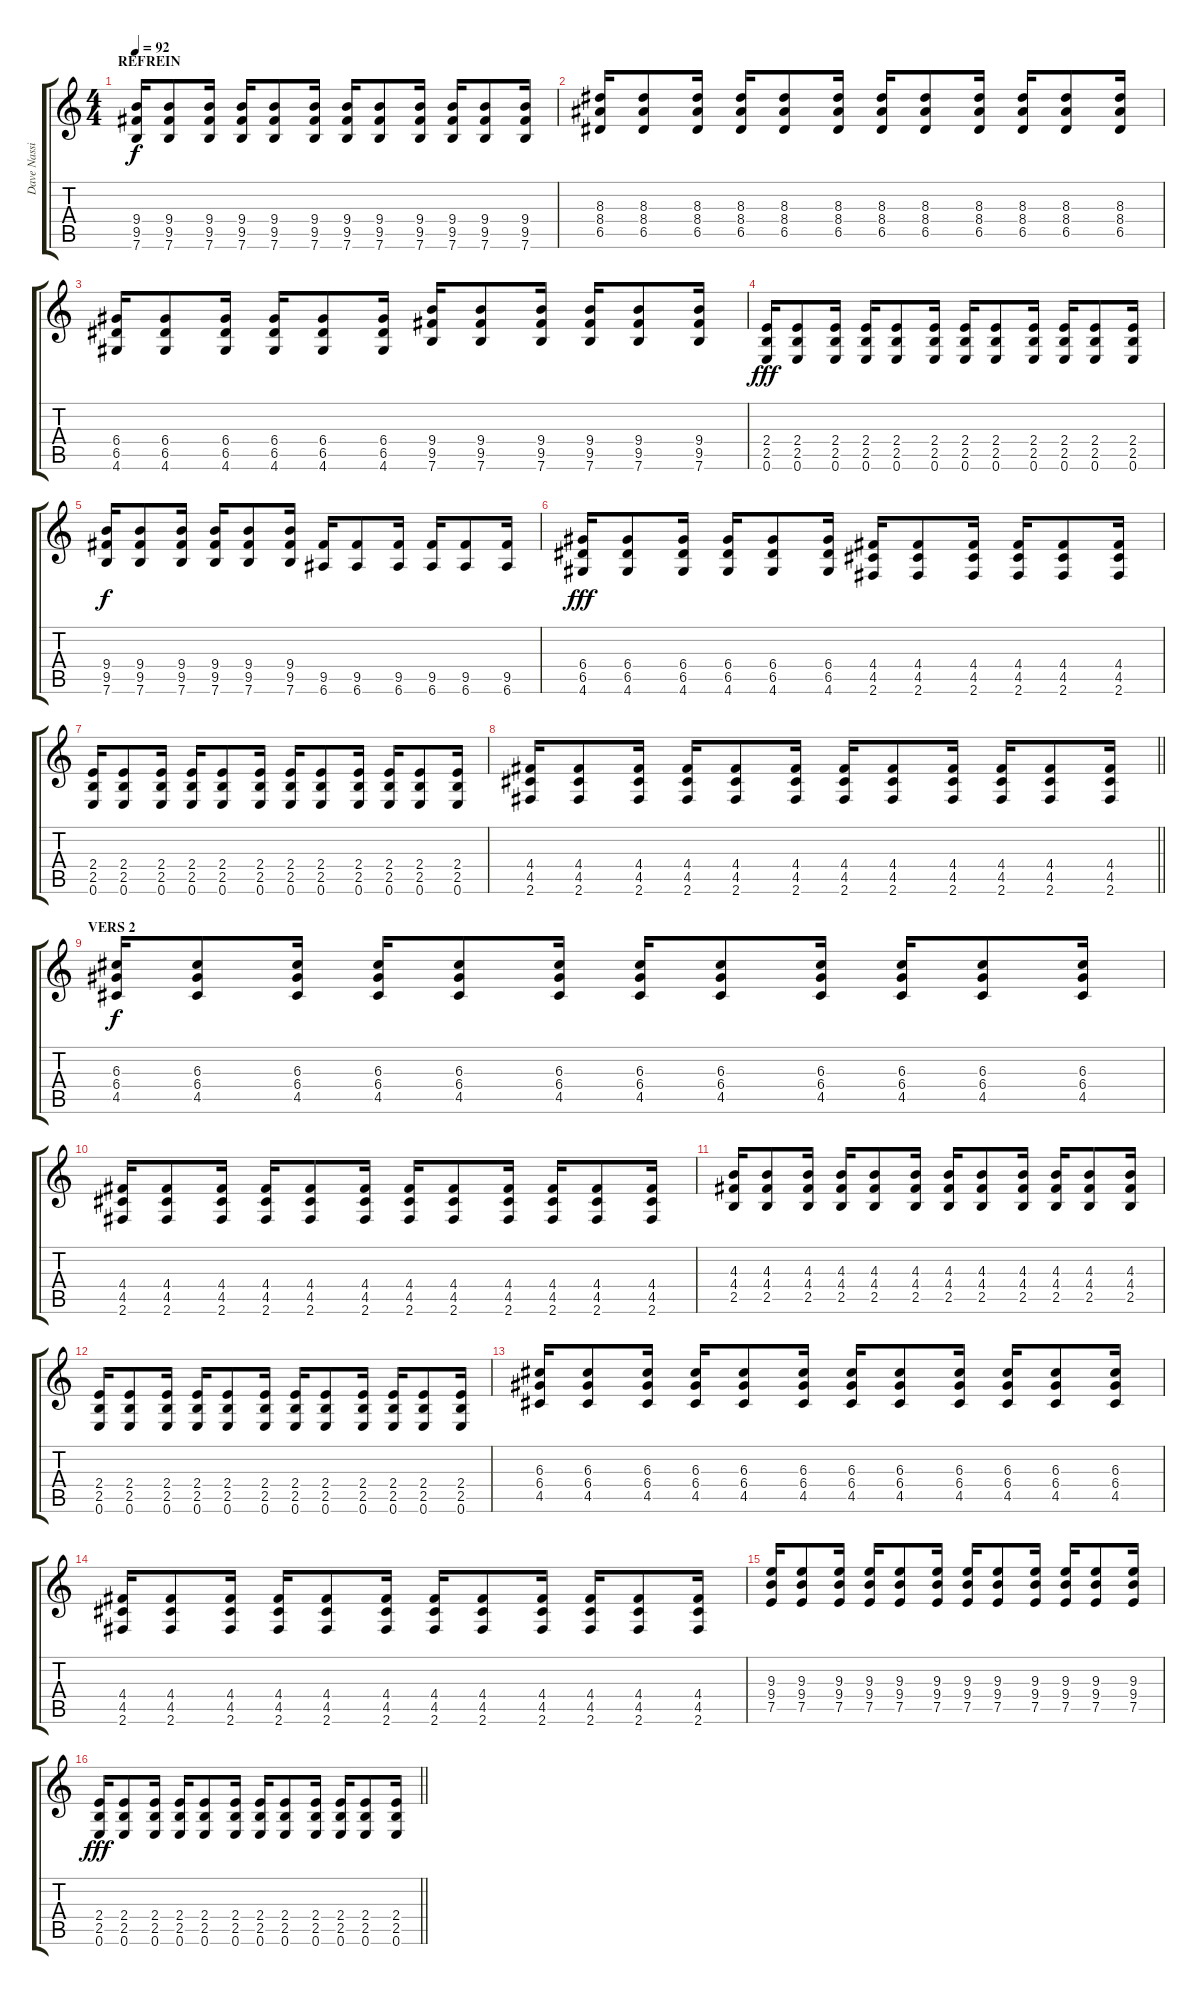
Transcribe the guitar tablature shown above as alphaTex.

\track ("Dave Nassie" "Dave Nassi") {instrument distortionguitar}
\staff {score tabs}
\tuning (E4 B3 G3 D3 A2 E2) {hide}
\ts (4 4)
\section ("" "REFREIN")
\tempo 92
\clef g2
\ks c
(9.4 9.5 7.6).16{dy f} (9.4 9.5 7.6).8 (9.4 9.5 7.6).16 (9.4 9.5 7.6).16 (9.4 9.5 7.6).8 (9.4 9.5 7.6).16 (9.4 9.5 7.6).16 (9.4 9.5 7.6).8 (9.4 9.5 7.6).16 (9.4 9.5 7.6).16 (9.4 9.5 7.6).8 (9.4 9.5 7.6).16 |
(8.3 8.4 6.5).16 (8.3 8.4 6.5).8 (8.3 8.4 6.5).16 (8.3 8.4 6.5).16 (8.3 8.4 6.5).8 (8.3 8.4 6.5).16 (8.3 8.4 6.5).16 (8.3 8.4 6.5).8 (8.3 8.4 6.5).16 (8.3 8.4 6.5).16 (8.3 8.4 6.5).8 (8.3 8.4 6.5).16 |
(6.4 6.5 4.6).16 (6.4 6.5 4.6).8 (6.4 6.5 4.6).16 (6.4 6.5 4.6).16 (6.4 6.5 4.6).8 (6.4 6.5 4.6).16 (9.4 9.5 7.6).16 (9.4 9.5 7.6).8 (9.4 9.5 7.6).16 (9.4 9.5 7.6).16 (9.4 9.5 7.6).8 (9.4 9.5 7.6).16 |
(2.4 2.5 0.6).16{dy fff} (2.4 2.5 0.6).8 (2.4 2.5 0.6).16 (2.4 2.5 0.6).16 (2.4 2.5 0.6).8 (2.4 2.5 0.6).16 (2.4 2.5 0.6).16 (2.4 2.5 0.6).8 (2.4 2.5 0.6).16 (2.4 2.5 0.6).16 (2.4 2.5 0.6).8 (2.4 2.5 0.6).16 |
(9.4 9.5 7.6).16{dy f} (9.4 9.5 7.6).8 (9.4 9.5 7.6).16 (9.4 9.5 7.6).16 (9.4 9.5 7.6).8 (9.4 9.5 7.6).16 (9.5 6.6).16 (9.5 6.6).8 (9.5 6.6).16 (9.5 6.6).16 (9.5 6.6).8 (9.5 6.6).16 |
(6.4 6.5 4.6).16{dy fff} (6.4 6.5 4.6).8 (6.4 6.5 4.6).16 (6.4 6.5 4.6).16 (6.4 6.5 4.6).8 (6.4 6.5 4.6).16 (4.4 4.5 2.6).16 (4.4 4.5 2.6).8 (4.4 4.5 2.6).16 (4.4 4.5 2.6).16 (4.4 4.5 2.6).8 (4.4 4.5 2.6).16 |
(2.4 2.5 0.6).16 (2.4 2.5 0.6).8 (2.4 2.5 0.6).16 (2.4 2.5 0.6).16 (2.4 2.5 0.6).8 (2.4 2.5 0.6).16 (2.4 2.5 0.6).16 (2.4 2.5 0.6).8 (2.4 2.5 0.6).16 (2.4 2.5 0.6).16 (2.4 2.5 0.6).8 (2.4 2.5 0.6).16 |
\barLineRight lightlight
(4.4 4.5 2.6).16 (4.4 4.5 2.6).8 (4.4 4.5 2.6).16 (4.4 4.5 2.6).16 (4.4 4.5 2.6).8 (4.4 4.5 2.6).16 (4.4 4.5 2.6).16 (4.4 4.5 2.6).8 (4.4 4.5 2.6).16 (4.4 4.5 2.6).16 (4.4 4.5 2.6).8 (4.4 4.5 2.6).16 |
\section ("" "VERS 2")
(6.3 6.4 4.5).16{dy f} (6.3 6.4 4.5).8 (6.3 6.4 4.5).16 (6.3 6.4 4.5).16 (6.3 6.4 4.5).8 (6.3 6.4 4.5).16 (6.3 6.4 4.5).16 (6.3 6.4 4.5).8 (6.3 6.4 4.5).16 (6.3 6.4 4.5).16 (6.3 6.4 4.5).8 (6.3 6.4 4.5).16 |
(4.4 4.5 2.6).16 (4.4 4.5 2.6).8 (4.4 4.5 2.6).16 (4.4 4.5 2.6).16 (4.4 4.5 2.6).8 (4.4 4.5 2.6).16 (4.4 4.5 2.6).16 (4.4 4.5 2.6).8 (4.4 4.5 2.6).16 (4.4 4.5 2.6).16 (4.4 4.5 2.6).8 (4.4 4.5 2.6).16 |
(4.3 4.4 2.5).16 (4.3 4.4 2.5).8 (4.3 4.4 2.5).16 (4.3 4.4 2.5).16 (4.3 4.4 2.5).8 (4.3 4.4 2.5).16 (4.3 4.4 2.5).16 (4.3 4.4 2.5).8 (4.3 4.4 2.5).16 (4.3 4.4 2.5).16 (4.3 4.4 2.5).8 (4.3 4.4 2.5).16 |
(2.4 2.5 0.6).16 (2.4 2.5 0.6).8 (2.4 2.5 0.6).16 (2.4 2.5 0.6).16 (2.4 2.5 0.6).8 (2.4 2.5 0.6).16 (2.4 2.5 0.6).16 (2.4 2.5 0.6).8 (2.4 2.5 0.6).16 (2.4 2.5 0.6).16 (2.4 2.5 0.6).8 (2.4 2.5 0.6).16 |
(6.3 6.4 4.5).16 (6.3 6.4 4.5).8 (6.3 6.4 4.5).16 (6.3 6.4 4.5).16 (6.3 6.4 4.5).8 (6.3 6.4 4.5).16 (6.3 6.4 4.5).16 (6.3 6.4 4.5).8 (6.3 6.4 4.5).16 (6.3 6.4 4.5).16 (6.3 6.4 4.5).8 (6.3 6.4 4.5).16 |
(4.4 4.5 2.6).16 (4.4 4.5 2.6).8 (4.4 4.5 2.6).16 (4.4 4.5 2.6).16 (4.4 4.5 2.6).8 (4.4 4.5 2.6).16 (4.4 4.5 2.6).16 (4.4 4.5 2.6).8 (4.4 4.5 2.6).16 (4.4 4.5 2.6).16 (4.4 4.5 2.6).8 (4.4 4.5 2.6).16 |
(9.3 9.4 7.5).16 (9.3 9.4 7.5).8 (9.3 9.4 7.5).16 (9.3 9.4 7.5).16 (9.3 9.4 7.5).8 (9.3 9.4 7.5).16 (9.3 9.4 7.5).16 (9.3 9.4 7.5).8 (9.3 9.4 7.5).16 (9.3 9.4 7.5).16 (9.3 9.4 7.5).8 (9.3 9.4 7.5).16 |
\barLineRight lightlight
(2.4 2.5 0.6).16{dy fff} (2.4 2.5 0.6).8 (2.4 2.5 0.6).16 (2.4 2.5 0.6).16 (2.4 2.5 0.6).8 (2.4 2.5 0.6).16 (2.4 2.5 0.6).16 (2.4 2.5 0.6).8 (2.4 2.5 0.6).16 (2.4 2.5 0.6).16 (2.4 2.5 0.6).8 (2.4 2.5 0.6).16
